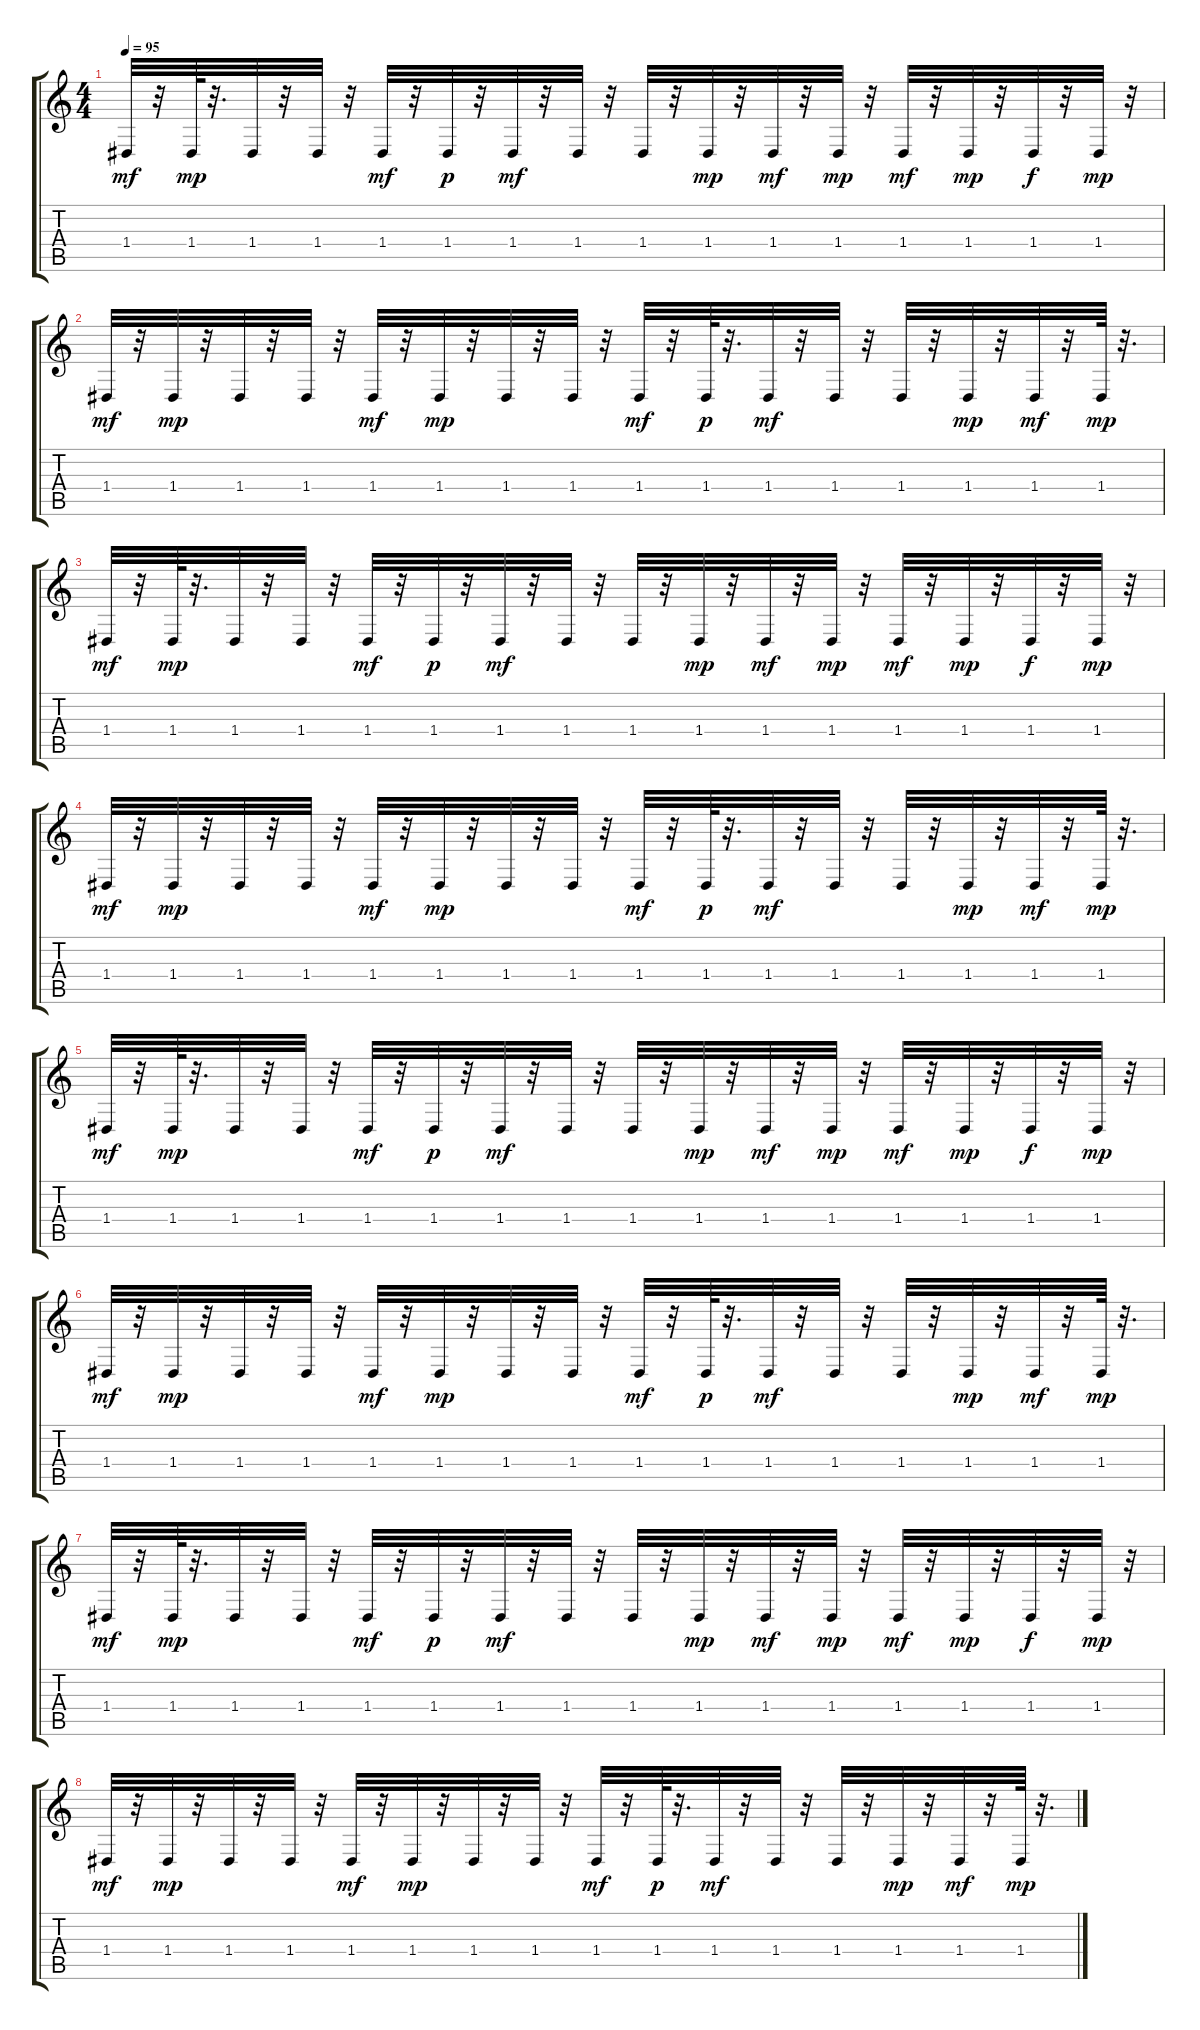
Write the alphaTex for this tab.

\track "" {instrument fx8scifi}
\staff {score tabs}
\tuning (E4 B3 G3 D3 A2 E2) {hide}
\ts (4 4)
\tempo 95
\clef g2
\ks c
1.4.32{dy mf} r.32 1.4.64{dy mp} r.32{d} 1.4.32 r.32 1.4.32 r.32 1.4.32{dy mf} r.32 1.4.32{dy p} r.32 1.4.32{dy mf} r.32 1.4.32 r.32 1.4.32 r.32 1.4.32{dy mp} r.32 1.4.32{dy mf} r.32 1.4.32{dy mp} r.32 1.4.32{dy mf} r.32 1.4.32{dy mp} r.32 1.4.32{dy f} r.32 1.4.32{dy mp} r.32 |
1.4.32{dy mf} r.32 1.4.32{dy mp} r.32 1.4.32 r.32 1.4.32 r.32 1.4.32{dy mf} r.32 1.4.32{dy mp} r.32 1.4.32 r.32 1.4.32 r.32 1.4.32{dy mf} r.32 1.4.64{dy p} r.32{d} 1.4.32{dy mf} r.32 1.4.32 r.32 1.4.32 r.32 1.4.32{dy mp} r.32 1.4.32{dy mf} r.32 1.4.64{dy mp} r.32{d} |
1.4.32{dy mf} r.32 1.4.64{dy mp} r.32{d} 1.4.32 r.32 1.4.32 r.32 1.4.32{dy mf} r.32 1.4.32{dy p} r.32 1.4.32{dy mf} r.32 1.4.32 r.32 1.4.32 r.32 1.4.32{dy mp} r.32 1.4.32{dy mf} r.32 1.4.32{dy mp} r.32 1.4.32{dy mf} r.32 1.4.32{dy mp} r.32 1.4.32{dy f} r.32 1.4.32{dy mp} r.32 |
1.4.32{dy mf} r.32 1.4.32{dy mp} r.32 1.4.32 r.32 1.4.32 r.32 1.4.32{dy mf} r.32 1.4.32{dy mp} r.32 1.4.32 r.32 1.4.32 r.32 1.4.32{dy mf} r.32 1.4.64{dy p} r.32{d} 1.4.32{dy mf} r.32 1.4.32 r.32 1.4.32 r.32 1.4.32{dy mp} r.32 1.4.32{dy mf} r.32 1.4.64{dy mp} r.32{d} |
1.4.32{dy mf} r.32 1.4.64{dy mp} r.32{d} 1.4.32 r.32 1.4.32 r.32 1.4.32{dy mf} r.32 1.4.32{dy p} r.32 1.4.32{dy mf} r.32 1.4.32 r.32 1.4.32 r.32 1.4.32{dy mp} r.32 1.4.32{dy mf} r.32 1.4.32{dy mp} r.32 1.4.32{dy mf} r.32 1.4.32{dy mp} r.32 1.4.32{dy f} r.32 1.4.32{dy mp} r.32 |
1.4.32{dy mf} r.32 1.4.32{dy mp} r.32 1.4.32 r.32 1.4.32 r.32 1.4.32{dy mf} r.32 1.4.32{dy mp} r.32 1.4.32 r.32 1.4.32 r.32 1.4.32{dy mf} r.32 1.4.64{dy p} r.32{d} 1.4.32{dy mf} r.32 1.4.32 r.32 1.4.32 r.32 1.4.32{dy mp} r.32 1.4.32{dy mf} r.32 1.4.64{dy mp} r.32{d} |
1.4.32{dy mf} r.32 1.4.64{dy mp} r.32{d} 1.4.32 r.32 1.4.32 r.32 1.4.32{dy mf} r.32 1.4.32{dy p} r.32 1.4.32{dy mf} r.32 1.4.32 r.32 1.4.32 r.32 1.4.32{dy mp} r.32 1.4.32{dy mf} r.32 1.4.32{dy mp} r.32 1.4.32{dy mf} r.32 1.4.32{dy mp} r.32 1.4.32{dy f} r.32 1.4.32{dy mp} r.32 |
1.4.32{dy mf} r.32 1.4.32{dy mp} r.32 1.4.32 r.32 1.4.32 r.32 1.4.32{dy mf} r.32 1.4.32{dy mp} r.32 1.4.32 r.32 1.4.32 r.32 1.4.32{dy mf} r.32 1.4.64{dy p} r.32{d} 1.4.32{dy mf} r.32 1.4.32 r.32 1.4.32 r.32 1.4.32{dy mp} r.32 1.4.32{dy mf} r.32 1.4.64{dy mp} r.32{d}
